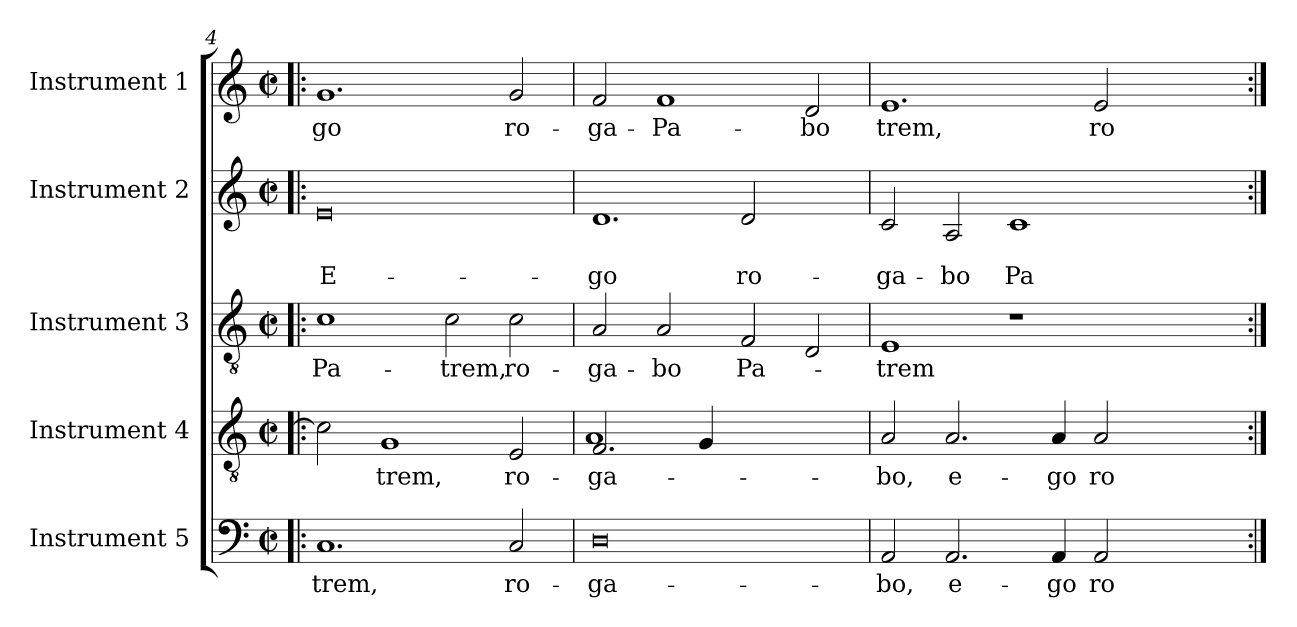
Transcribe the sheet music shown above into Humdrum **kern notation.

**kern	**text	**kern	**text	**kern	**text	**kern	**text	**text	**kern	**text
*part5	*part5	*part4	*part4	*part3	*part3	*part2	*part2	*part2	*part1	*part1
*staff5	*staff5	*staff4	*staff4	*staff3	*staff3	*staff2	*staff2	*staff2	*staff1	*staff1
*I"Instrument 5	*	*I"Instrument 4	*	*I"Instrument 3	*	*I"Instrument 2	*	*	*I"Instrument 1	*
*clefF4	*	*clefGv2	*	*clefGv2	*	*clefG2	*	*	*clefG2	*
*M2/2	*	*M2/2	*	*M2/2	*	*M2/2	*	*	*M2/2	*
*met(c|)	*	*met(c|)	*	*met(c|)	*	*met(c|)	*	*	*met(c|)	*
=4!|:	=4!|:	=4!|:	=4!|:	=4!|:	=4!|:	=4!|:	=4!|:	=4!|:	=4!|:	=4!|:
!	!LO:LY:b:cj	!	!	!	!LO:LY:b:cj	!	!LO:LY:b:rj	!LO:LY:b:rj	!	!LO:LY:b:cj
1.C	-trem,	2c\]	.	1c	Pa-	0e	.	E-	1.g	-go
!	!	!	!LO:LY:b:cj	!	!	!	!	!	!	!
.	.	1G	-trem,	.	.	.	.	.	.	.
!	!	!	!	!	!LO:LY:b:cj	!	!	!	!	!
.	.	.	.	2c\	-trem,	.	.	.	.	.
!	!LO:LY:b:cj	!	!LO:LY:b:cj	!	!LO:LY:b:cj	!	!	!	!	!LO:LY:b:cj
2C/	ro-	2E/	ro-	2c\	ro-	.	.	.	2g/	ro-
=5	=5	=5	=5	=5	=5	=5	=5	=5	=5	=5
!LO:N:vis=0	!LO:LY:b:cj	!	!LO:LY:b:cj	!	!LO:LY:b:cj	!LO:N:vis=1.	!	!LO:LY:b:cj	!	!LO:LY:b:cj
*	*	*^	*	*	*	*	*	*	*	*
1D	-ga-	2.F/	1A	-ga-	2A/	-ga-	1d	.	-go	2f/	-ga-
!	!	!	!	!	!	!LO:LY:b:cj	!	!	!	!	!LO:LY:b:cj
.	.	.	.	.	2A/	-bo	.	.	.	1f	Pa-
.	.	4G/	.	.	.	.	.	.	.	.	.
!	!	!	!	!	!	!LO:LY:b:cj	!	!	!LO:LY:b:cj	!	!
1ryy	.	1ryy	1ryy	.	2F/	Pa-	2d/	.	ro-	.	.
!	!	!	!	!	!	!	!	!	!	!	!LO:LY:b:cj
.	.	.	.	.	2D/	.	2ryy	.	.	2d/	-bo
*	*	*v	*v	*	*	*	*	*	*	*	*
=6	=6	=6	=6	=6	=6	=6	=6	=6	=6	=6
!	!LO:LY:b:cj	!	!LO:LY:b:cj	!	!LO:LY:b:cj	!	!	!LO:LY:b:cj	!	!LO:LY:b:cj
2AA/	-bo,	2A/	-bo,	1E	-trem	2c/	.	-ga-	1.e	-trem,
!	!LO:LY:b:cj	!	!LO:LY:b:cj	!	!	!	!	!LO:LY:b:cj	!	!
2.AA/	e-	2.A/	e-	.	.	2A/	.	-bo	.	.
!	!	!	!	!LO:N:vis=1	!	!	!	!LO:LY:b:cj	!	!
.	.	.	.	0r	.	1c	.	Pa-	.	.
!	!LO:LY:b:cj	!	!LO:LY:b:cj	!	!	!	!	!	!	!
4AA/	-go	4A/	-go	.	.	.	.	.	.	.
!	!LO:LY:b:cj	!	!LO:LY:b:cj	!	!	!	!	!	!	!LO:LY:b:cj
2AA/	ro-	2A/	ro-	.	.	.	.	.	2e/	ro-
1ryy	.	1ryy	.	.	.	1ryy	.	.	1ryy	.
=:|!	=:|!	=:|!	=:|!	=:|!	=:|!	=:|!	=:|!	=:|!	=:|!	=:|!
*-	*-	*-	*-	*-	*-	*-	*-	*-	*-	*-
